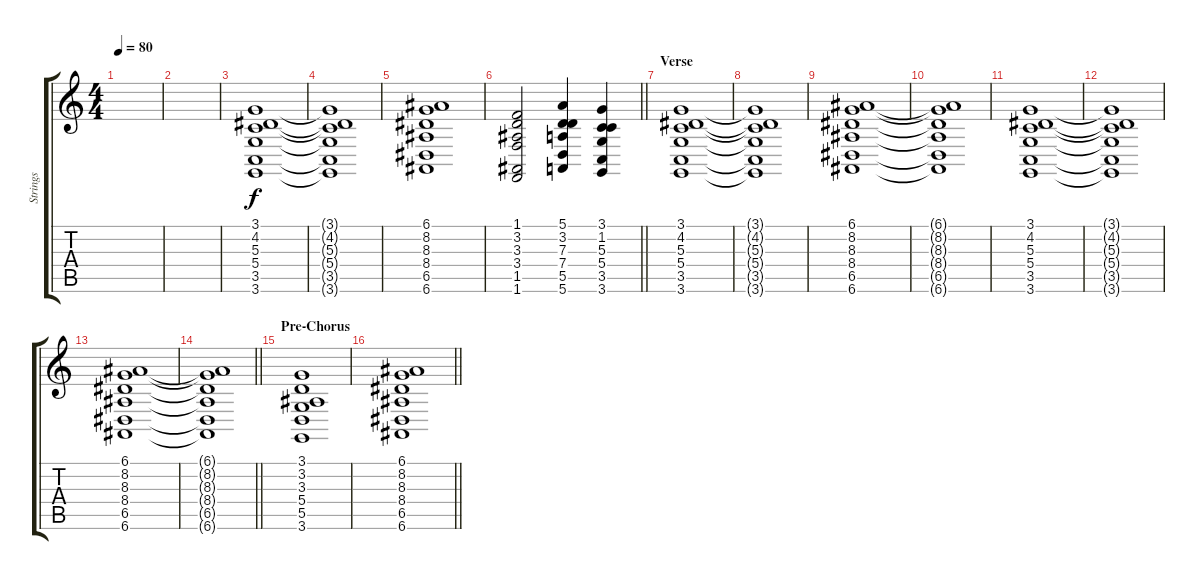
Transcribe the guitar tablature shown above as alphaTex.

\track ("Strings" "Strings") {instrument synthstrings2}
\staff {score tabs}
\tuning (E4 B3 G3 D3 A2 E2) {hide}
\ts (4 4)
\tempo 80
\clef g2
\ks c
|
|
(3.1 4.2 5.3 5.4 3.5 3.6).1 |
(3.1{t} 4.2{t} 5.3{t} 5.4{t} 3.5{t} 3.6{t}).1 |
(6.1 8.2 8.3 8.4 6.5 6.6).1 |
\barLineRight lightlight
(1.1 3.2 3.3 3.4 1.5 1.6).2 (5.1 3.2 7.3 7.4 5.5 5.6).4 (3.1 1.2 5.3 5.4 3.5 3.6).4 |
\section ("" "Verse")
(3.1 4.2 5.3 5.4 3.5 3.6).1 |
(3.1{t} 4.2{t} 5.3{t} 5.4{t} 3.5{t} 3.6{t}).1 |
(6.1 8.2 8.3 8.4 6.5 6.6).1 |
(6.1{t} 8.2{t} 8.3{t} 8.4{t} 6.5{t} 6.6{t}).1 |
(3.1 4.2 5.3 5.4 3.5 3.6).1 |
(3.1{t} 4.2{t} 5.3{t} 5.4{t} 3.5{t} 3.6{t}).1 |
(6.1 8.2 8.3 8.4 6.5 6.6).1 |
\barLineRight lightlight
(6.1{t} 8.2{t} 8.3{t} 8.4{t} 6.5{t} 6.6{t}).1 |
\section ("" "Pre-Chorus")
(3.1 3.2 3.3 5.4 5.5 3.6).1 |
\barLineRight lightlight
(6.1 8.2 8.3 8.4 6.5 6.6).1
